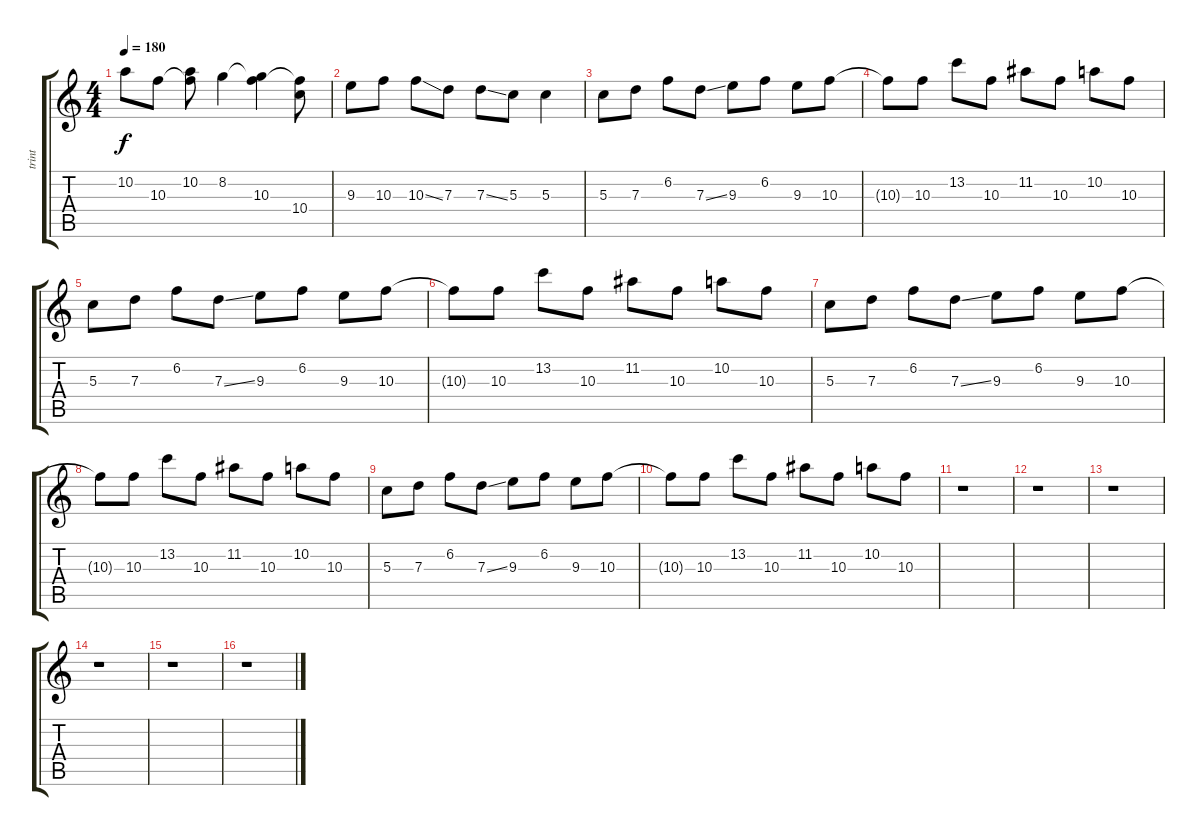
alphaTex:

\track ("trint" "trint") {instrument distortionguitar}
\staff {score tabs}
\tuning (E4 B3 G3 D3 A2 E2) {hide}
\ts (4 4)
\tempo 180
\clef g2
\ks c
10.2.8{dy f} 10.3.8 (10.2 10.3{t}).8 8.2.4 (8.2{t} 10.3).4 (10.3{t} 10.4).8 |
9.3.8 10.3.8 10.3{ss}.8 7.3.8 7.3{ss}.8 5.3.8 5.3.4 |
5.3.8 7.3.8 6.2.8 7.3{ss}.8 9.3.8 6.2.8 9.3.8 10.3.8 |
10.3{t}.8 10.3.8 13.2.8 10.3.8 11.2.8 10.3.8 10.2.8 10.3.8 |
5.3.8 7.3.8 6.2.8 7.3{ss}.8 9.3.8 6.2.8 9.3.8 10.3.8 |
10.3{t}.8 10.3.8 13.2.8 10.3.8 11.2.8 10.3.8 10.2.8 10.3.8 |
5.3.8 7.3.8 6.2.8 7.3{ss}.8 9.3.8 6.2.8 9.3.8 10.3.8 |
10.3{t}.8 10.3.8 13.2.8 10.3.8 11.2.8 10.3.8 10.2.8 10.3.8 |
5.3.8 7.3.8 6.2.8 7.3{ss}.8 9.3.8 6.2.8 9.3.8 10.3.8 |
10.3{t}.8 10.3.8 13.2.8 10.3.8 11.2.8 10.3.8 10.2.8 10.3.8 |
r.1 |
r.1 |
r.1 |
r.1 |
r.1 |
r.1
